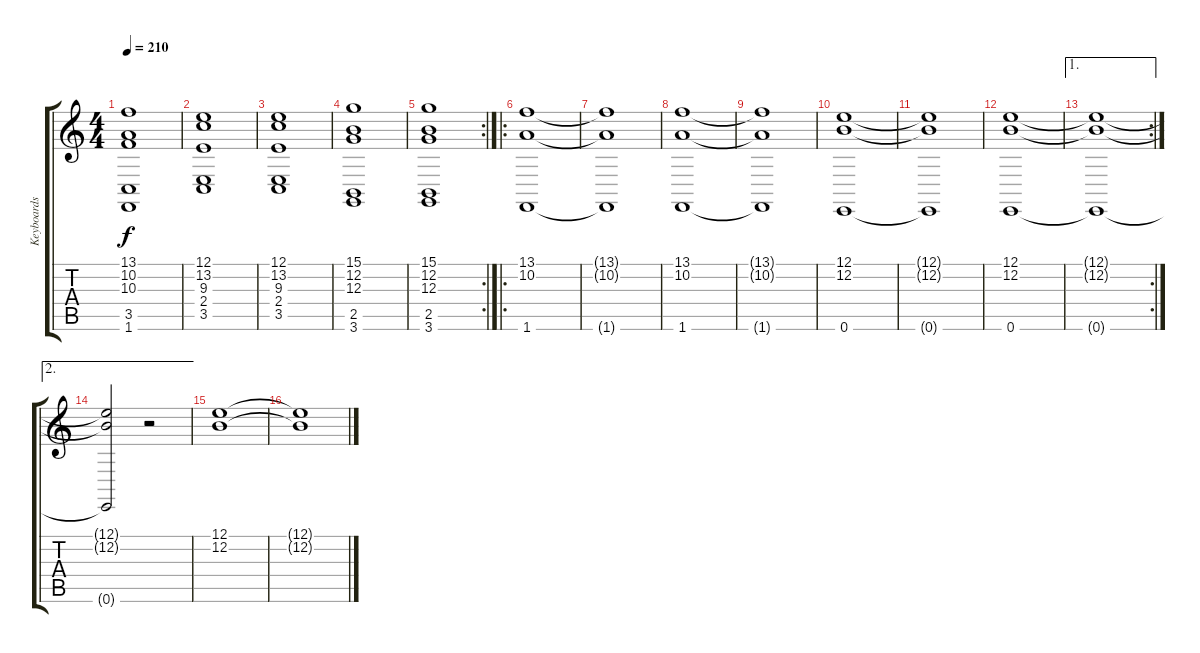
\track ("Keyboards" "Keyboards") {instrument stringensemble1}
\staff {score tabs}
\tuning (E4 B3 G3 D3 A2 E2) {hide}
\ts (4 4)
\tempo 210
\clef g2
\ks c
(13.1 10.2 10.3 3.5 1.6).1{dy f} |
(12.1 13.2 9.3 2.4 3.5).1 |
(12.1 13.2 9.3 2.4 3.5).1 |
(15.1 12.2 12.3 2.5 3.6).1 |
\rc 2
(15.1 12.2 12.3 2.5 3.6).1 |
\ro
(13.1 10.2 1.6).1 |
(13.1{t} 10.2{t} 1.6{t}).1 |
(13.1 10.2 1.6).1 |
(13.1{t} 10.2{t} 1.6{t}).1 |
(12.1 12.2 0.6).1 |
(12.1{t} 12.2{t} 0.6{t}).1 |
(12.1 12.2 0.6).1 |
\ae 1
\rc 2
(12.1{t} 12.2{t} 0.6{t}).1 |
\ae 2
(12.1{t} 12.2{t} 0.6{t}).2 r.2 |
(12.1 12.2).1 |
(12.1{t} 12.2{t}).1
